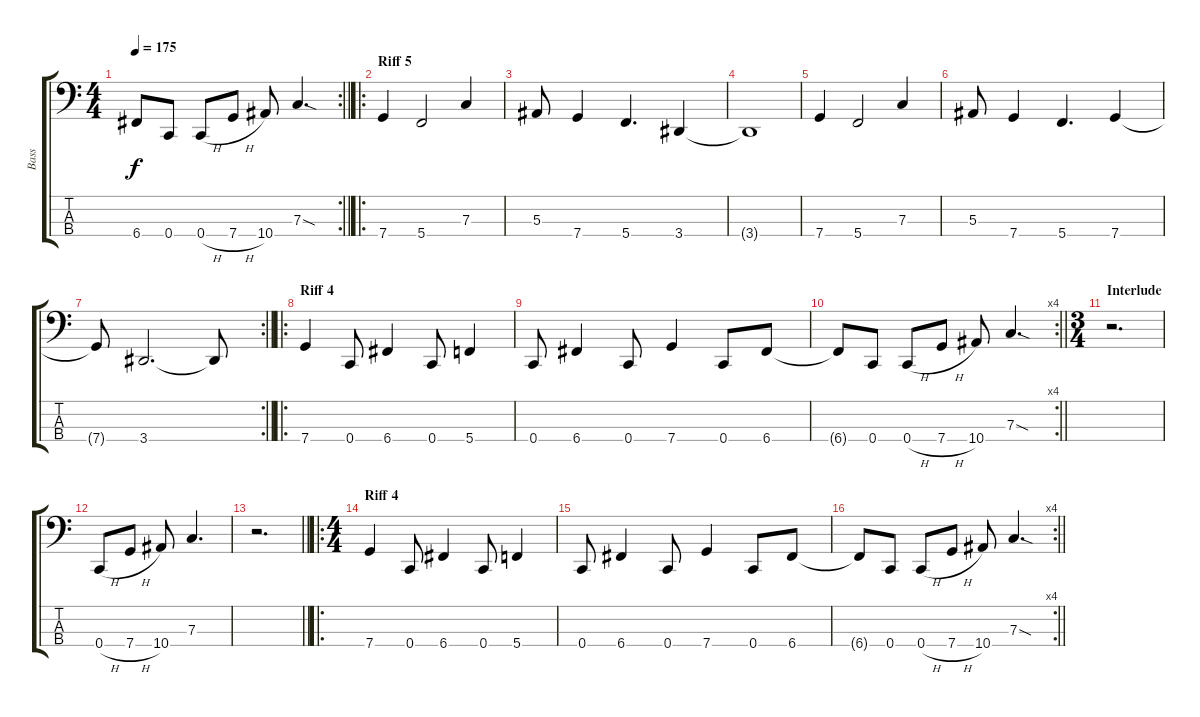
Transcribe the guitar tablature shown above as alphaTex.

\track ("Bass" "Bass") {instrument electricbasspick}
\staff {score tabs}
\tuning (Eb2 Bb1 F1 C1) {hide}
\rc 2
\ts (4 4)
\tempo 175
\clef f4
\barLineRight lightlight
\ks c
6.4{t}.8{dy f} 0.4.8 0.4{h}.8 7.4{h}.8 10.4.8 7.3{sod}.4{d} |
\ro
\section ("" "Riff 5")
7.4.4 5.4.2 7.3.4 |
5.3.8 7.4.4 5.4.4{d} 3.4.4 |
3.4{t}.1 |
7.4.4 5.4.2 7.3.4 |
5.3.8 7.4.4 5.4.4{d} 7.4.4 |
\rc 2
\barLineRight lightlight
7.4{t}.8 3.4.2{d} 3.4{t}.8 |
\ro
\section ("" "Riff 4")
7.4.4 0.4.8 6.4.4 0.4.8 5.4.4 |
0.4.8 6.4.4 0.4.8 7.4.4 0.4.8 6.4.8 |
\rc 4
\barLineRight lightlight
6.4{t}.8 0.4.8 0.4{h}.8 7.4{h}.8 10.4.8 7.3{sod}.4{d} |
\ts (3 4)
\section ("" "Interlude")
r.2{d} |
0.4{h}.8 7.4{h}.8 10.4.8 7.3.4{d} |
\barLineRight lightlight
r.2{d} |
\ro
\ts (4 4)
\section ("" "Riff 4")
7.4.4 0.4.8 6.4.4 0.4.8 5.4.4 |
0.4.8 6.4.4 0.4.8 7.4.4 0.4.8 6.4.8 |
\rc 4
\barLineRight lightlight
6.4{t}.8 0.4.8 0.4{h}.8 7.4{h}.8 10.4.8 7.3{sod}.4{d}
